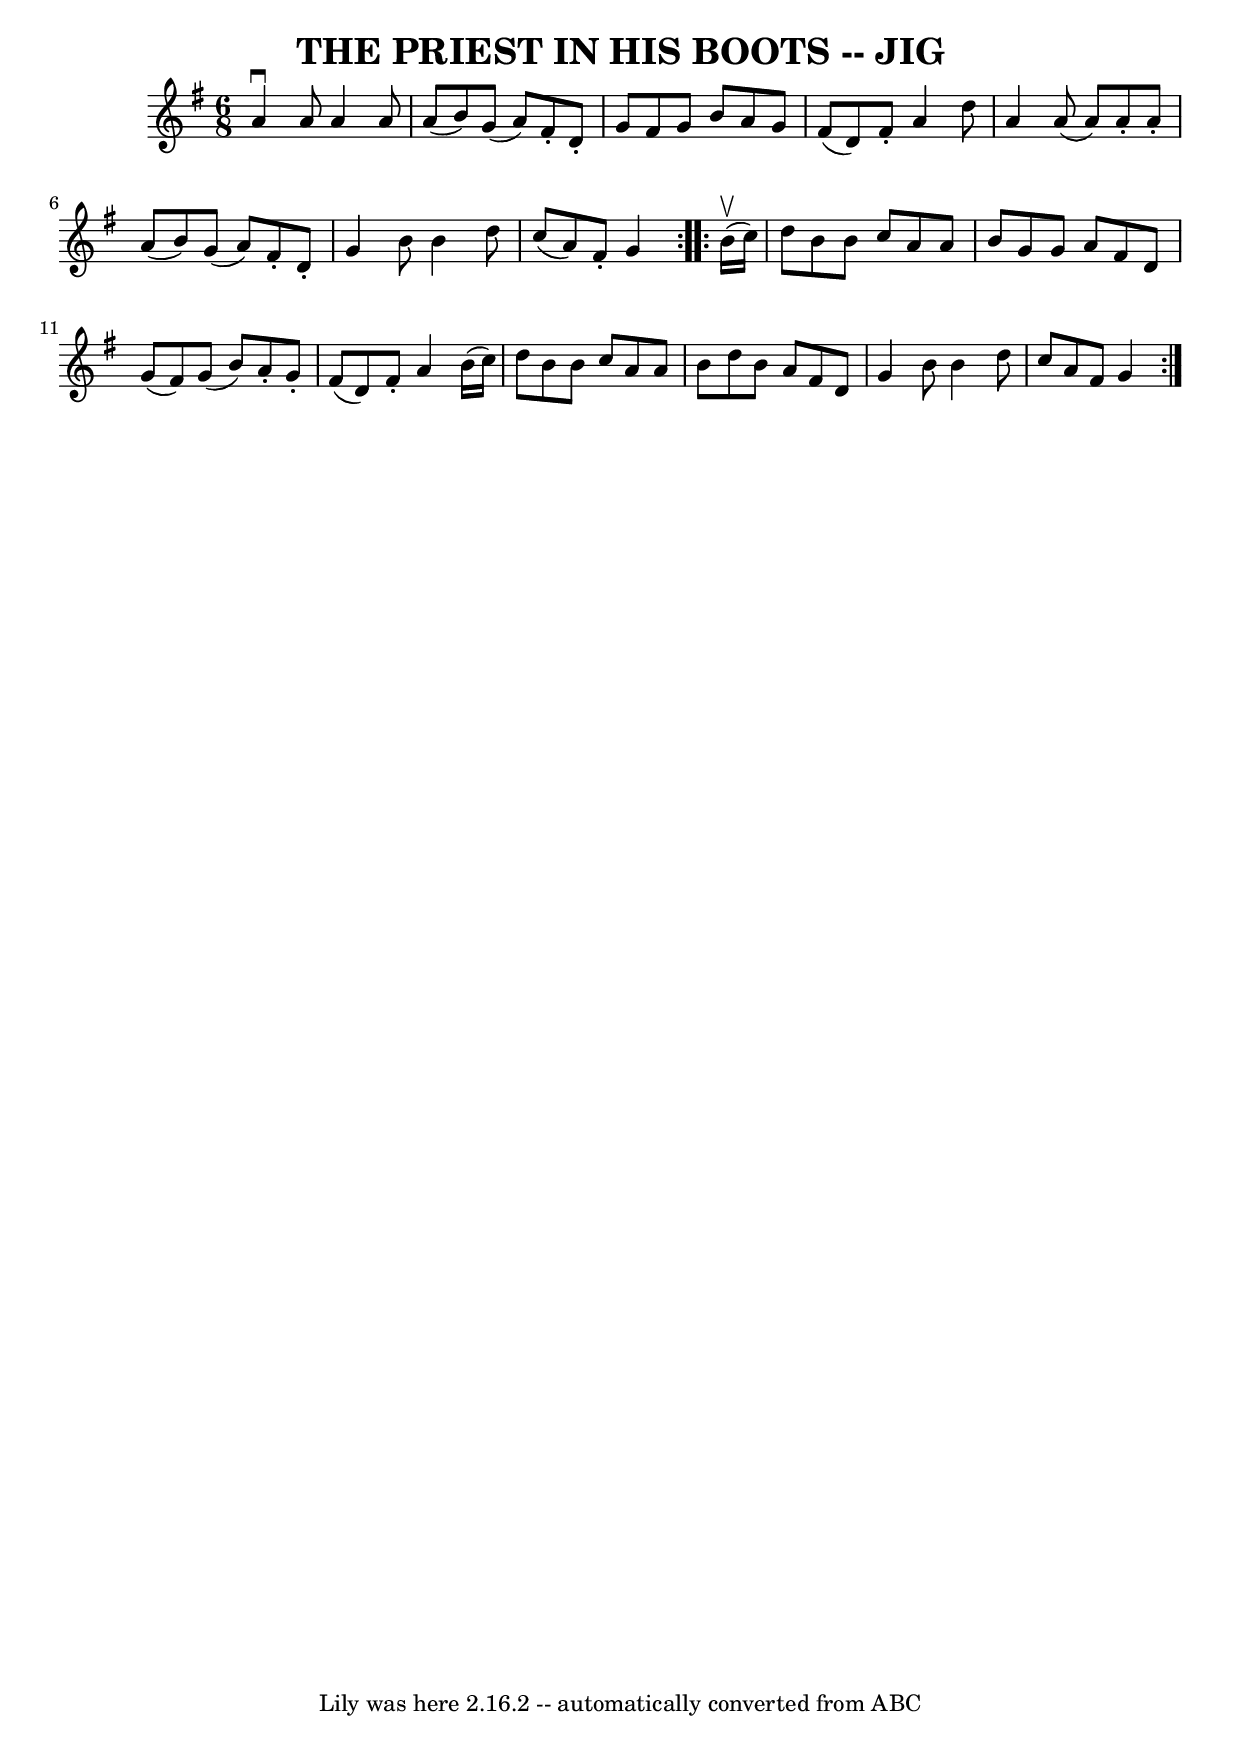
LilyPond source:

\version "2.16.2"
\include "Mammoth.ily"
\header {
  %% book = "Ryan's Mammoth Collection of Fiddle Tunes"
 crossRefNumber = "1"
 footnotes = ""
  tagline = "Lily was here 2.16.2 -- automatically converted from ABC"
  title = "THE PRIEST IN HIS BOOTS -- JIG"

}
voicedefault =  {



  \repeat volta 2 {

    \time 6/8 
    \key g \major a'4^\downbow a'8 a'4 a'8     |
 a'8 ( b'8) g'8 (a'8) fis'8-. d'8-.    |
 g'8 fis'8 g'8 b'8 a'8 g'8     |
 fis'8 (d'8) fis'8-. a'4 d''8         |
 a'4 a'8 (a'8) a'8-. a'8-.   |
 a'8 (b'8) g'8 (a'8) fis'8-. d'8-.    |
 g'4 b'8 b'4 d''8     |
 c''8 (a'8) fis'8-. g'4    
  }     

  \repeat volta 2 { b'16 (^\upbow c''16)        |
 d''8 b'8 b'8 c''8 a'8 a'8     |
 b'8 g'8 g'8 a'8 fis'8 d'8     |
 g'8 (fis'8) g'8 (b'8) a'8-. g'8-.    |
 fis'8 (d'8) fis'8-. a'4 b'16 (c''16)        |
 d''8 b'8 b'8 c''8 a'8 a'8    |
 b'8 d''8 b'8 a'8 fis'8 d'8     |
 g'4 b'8 b'4 d''8    |
    
 c''8 a'8 fis'8 g'4    
  }   

}

\score{
  <<

    \context Staff="default"
    {
      \voicedefault 
      
    }

  >>
  \layout {
    
  }
  \midi {
  }

}
